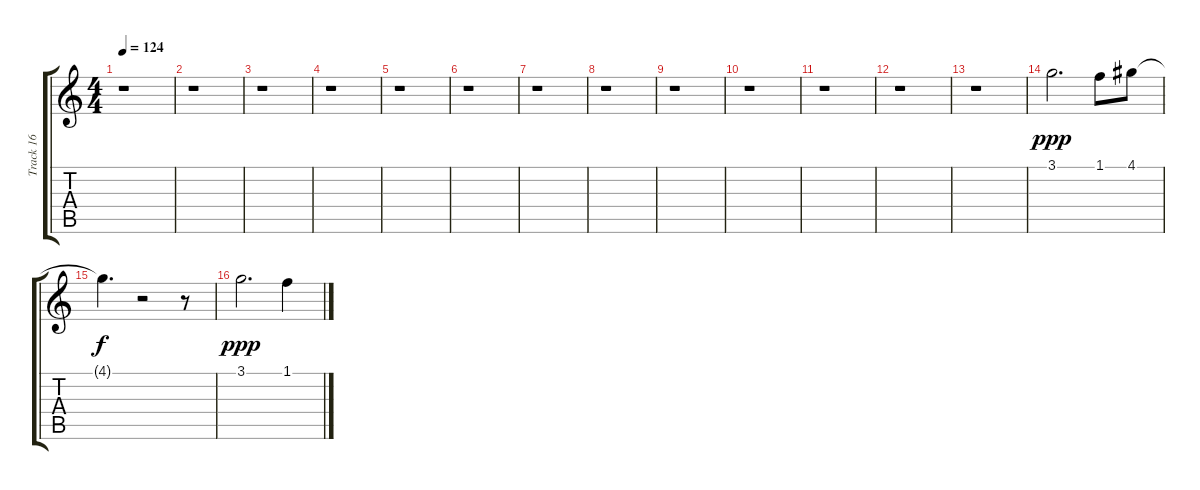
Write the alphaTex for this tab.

\track ("Track 16" "Track 16") {instrument acousticguitarsteel}
\staff {score tabs}
\tuning (E4 B3 G3 D3 A2 E2) {hide}
\ts (4 4)
\tempo 124
\clef g2
\ks c
r.1{dy ppp} |
r.1 |
r.1 |
r.1 |
r.1 |
r.1 |
r.1 |
r.1 |
r.1 |
r.1 |
r.1 |
r.1 |
r.1 |
3.1.2{d} 1.1.8 4.1.8 |
4.1{t}.4{d dy f} r.2 r.8 |
3.1.2{d dy ppp} 1.1.4
